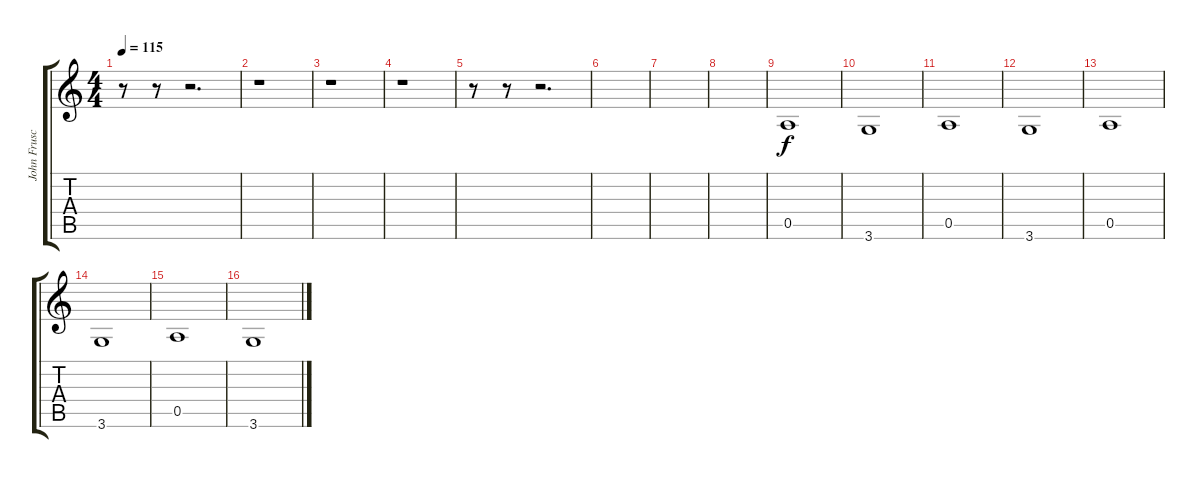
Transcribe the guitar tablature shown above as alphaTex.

\track ("John Frusciante II" "John Frusc") {instrument electricguitarjazz}
\staff {score tabs}
\tuning (E4 B3 G3 D3 A2 E2) {hide}
\ts (4 4)
\tempo 115
\clef g2
\ks c
r.8{dy f} r.8 r.2{d} |
r.1 |
r.1 |
r.1 |
r.8 r.8 r.2{d} |
|
|
|
0.5.1{volume 10 instrument overdrivenguitar} |
3.6.1 |
0.5.1 |
3.6.1 |
0.5.1 |
3.6.1 |
0.5.1 |
3.6.1
